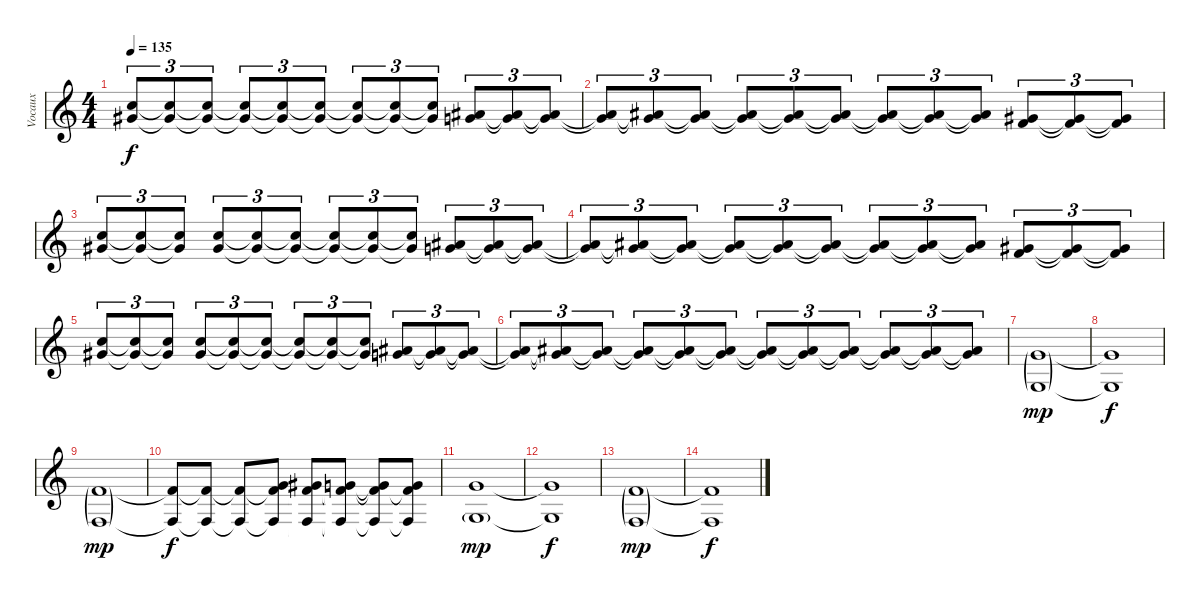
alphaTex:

\track ("Vocaux" "Vocaux") {instrument viola}
\staff {score}
\tuning (E4 B3 G3 D3 A2 E2) {hide}
\ts (4 4)
\tempo 135
\clef g2
\ks c
(8.1 9.2).8{tu (3 2) dy f} (8.1{t} 9.2{t}).8{tu (3 2)} (8.1{t} 9.2{t}).8{tu (3 2)} (8.1{t} 9.2{t}).8{tu (3 2)} (8.1{t} 9.2{t}).8{tu (3 2)} (8.1{t} 9.2{t}).8{tu (3 2)} (8.1{t} 9.2{t}).8{tu (3 2)} (8.1{t} 9.2{t}).8{tu (3 2)} (8.1{t} 9.2{t}).8{tu (3 2)} (6.1 8.2).8{tu (3 2)} (6.1{t} 8.2{t}).8{tu (3 2)} (6.1{t} 8.2{t}).8{tu (3 2)} |
(6.1{t} 8.2{t}).8{tu (3 2)} (6.1{t} 8.2{t}).8{tu (3 2)} (6.1{t} 8.2{t}).8{tu (3 2)} (6.1{t} 8.2{t}).8{tu (3 2)} (6.1{t} 8.2{t}).8{tu (3 2)} (6.1{t} 8.2{t}).8{tu (3 2)} (6.1{t} 8.2{t}).8{tu (3 2)} (6.1{t} 8.2{t}).8{tu (3 2)} (6.1{t} 8.2{t}).8{tu (3 2)} (4.1 6.2).8{tu (3 2)} (4.1{t} 6.2{t}).8{tu (3 2)} (4.1{t} 6.2{t}).8{tu (3 2)} |
(8.1 9.2).8{tu (3 2)} (8.1{t} 9.2{t}).8{tu (3 2)} (8.1{t} 9.2{t}).8{tu (3 2)} (8.1 9.2).8{tu (3 2)} (8.1{t} 9.2{t}).8{tu (3 2)} (8.1{t} 9.2{t}).8{tu (3 2)} (8.1{t} 9.2{t}).8{tu (3 2)} (8.1{t} 9.2{t}).8{tu (3 2)} (8.1{t} 9.2{t}).8{tu (3 2)} (6.1 8.2).8{tu (3 2)} (6.1{t} 8.2{t}).8{tu (3 2)} (6.1{t} 8.2{t}).8{tu (3 2)} |
(6.1{t} 8.2{t}).8{tu (3 2)} (6.1{t} 8.2{t}).8{tu (3 2)} (6.1{t} 8.2{t}).8{tu (3 2)} (6.1{t} 8.2{t}).8{tu (3 2)} (6.1{t} 8.2{t}).8{tu (3 2)} (6.1{t} 8.2{t}).8{tu (3 2)} (6.1{t} 8.2{t}).8{tu (3 2)} (6.1{t} 8.2{t}).8{tu (3 2)} (6.1{t} 8.2{t}).8{tu (3 2)} (4.1 6.2).8{tu (3 2)} (4.1{t} 6.2{t}).8{tu (3 2)} (4.1{t} 6.2{t}).8{tu (3 2)} |
(8.1 9.2).8{tu (3 2)} (8.1{t} 9.2{t}).8{tu (3 2)} (8.1{t} 9.2{t}).8{tu (3 2)} (8.1 9.2).8{tu (3 2)} (8.1{t} 9.2{t}).8{tu (3 2)} (8.1{t} 9.2{t}).8{tu (3 2)} (8.1{t} 9.2{t}).8{tu (3 2)} (8.1{t} 9.2{t}).8{tu (3 2)} (8.1{t} 9.2{t}).8{tu (3 2)} (6.1 8.2).8{tu (3 2)} (6.1{t} 8.2{t}).8{tu (3 2)} (6.1{t} 8.2{t}).8{tu (3 2)} |
(6.1{t} 8.2{t}).8{tu (3 2)} (6.1{t} 8.2{t}).8{tu (3 2)} (6.1{t} 8.2{t}).8{tu (3 2)} (6.1{t} 8.2{t}).8{tu (3 2)} (6.1{t} 8.2{t}).8{tu (3 2)} (6.1{t} 8.2{t}).8{tu (3 2)} (6.1{t} 8.2{t}).8{tu (3 2)} (6.1{t} 8.2{t}).8{tu (3 2)} (6.1{t} 8.2{t}).8{tu (3 2)} (6.1{t} 8.2{t}).8{tu (3 2)} (6.1{t} 8.2{t}).8{tu (3 2)} (6.1{t} 8.2{t}).8{tu (3 2)} |
(3.1{g} 0.3{g}).1{dy mp} |
(3.1{t} 0.3{t}).1{dy f} |
(6.2{g} 3.4{g}).1{dy mp} |
(6.2{t} 3.4{t}).8{dy f} (6.2{t} 3.4{t}).8 (6.2{t} 3.4{t}).8 (3.1 6.2{t} 3.4{t}).8 (4.1 6.2{t} 3.4{t}).8 (3.1 6.2{t} 3.4{t}).8 (3.1{t} 6.2{t} 3.4{t}).8 (3.1 6.2{t} 3.4{t}).8 |
(3.1 0.3{g}).1{dy mp} |
(3.1{t} 0.3{t}).1{dy f} |
(6.2{g} 3.4{g}).1{dy mp} |
(6.2{t} 3.4{t}).1{dy f}
